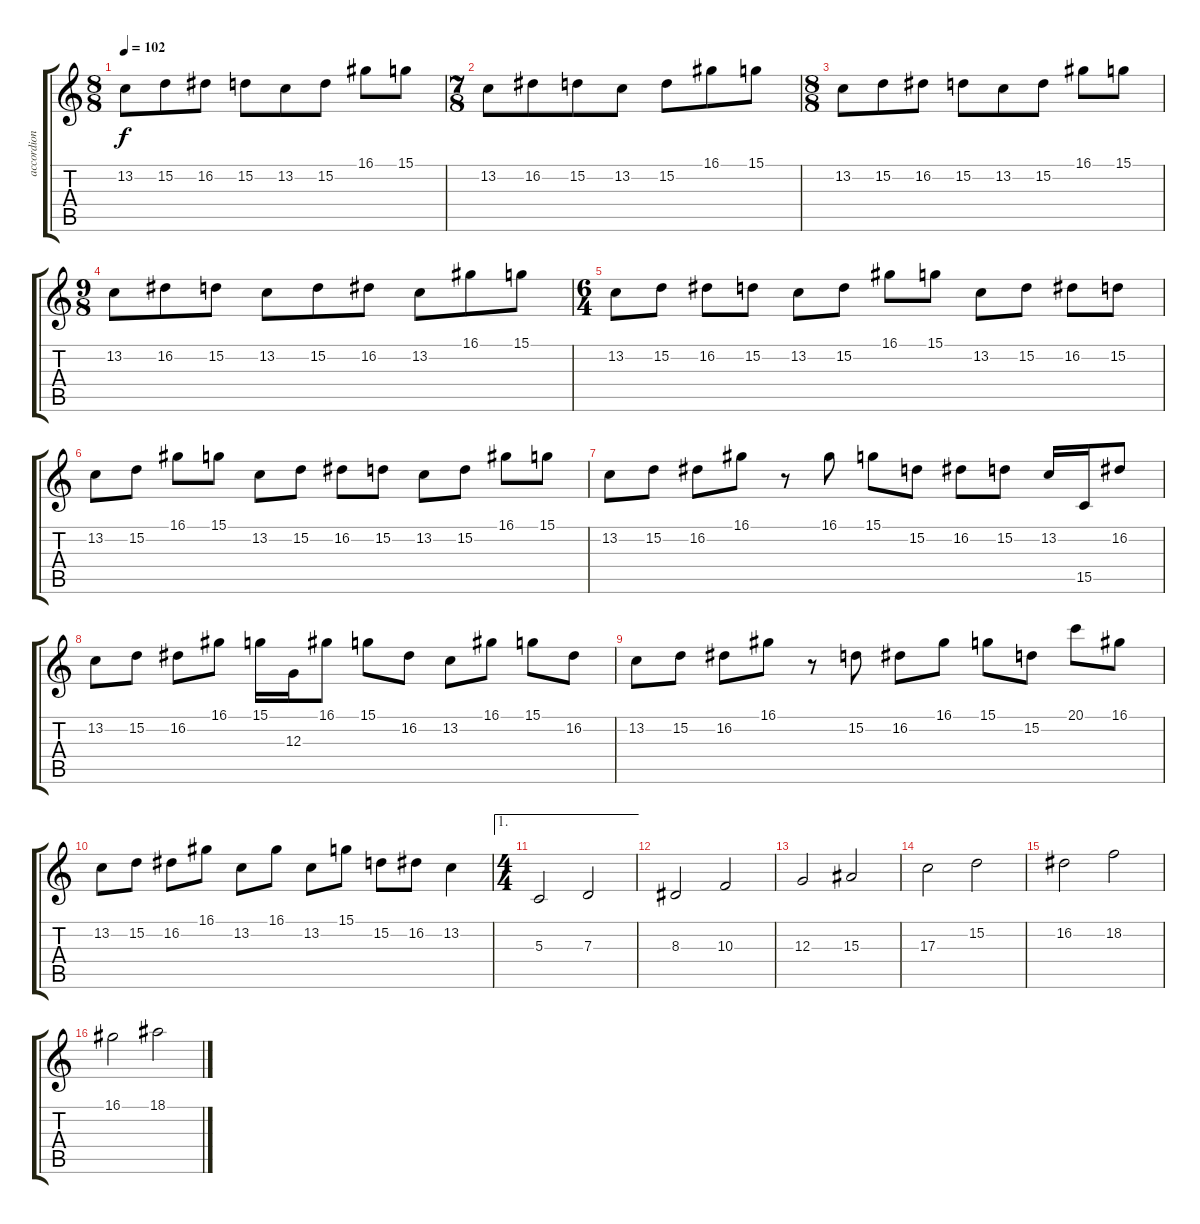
\track ("accordion" "accordion") {instrument accordion}
\staff {score tabs}
\tuning (E4 B3 G3 D3 A2 E2) {hide}
\ts (8 8)
\tempo 102
\clef g2
\ks c
13.2.8{dy f instrument accordion} 15.2.8 16.2.8 15.2.8 13.2.8 15.2.8 16.1.8 15.1.8 |
\ts (7 8)
13.2.8 16.2.8 15.2.8 13.2.8 15.2.8 16.1.8 15.1.8 |
\ts (8 8)
13.2.8 15.2.8 16.2.8 15.2.8 13.2.8 15.2.8 16.1.8 15.1.8 |
\ts (9 8)
13.2.8 16.2.8 15.2.8 13.2.8 15.2.8 16.2.8 13.2.8 16.1.8 15.1.8 |
\ts (6 4)
13.2.8 15.2.8 16.2.8 15.2.8 13.2.8 15.2.8 16.1.8 15.1.8 13.2.8 15.2.8 16.2.8 15.2.8 |
13.2.8 15.2.8 16.1.8 15.1.8 13.2.8 15.2.8 16.2.8 15.2.8 13.2.8 15.2.8 16.1.8 15.1.8 |
13.2.8 15.2.8 16.2.8 16.1.8 r.8 16.1.8 15.1.8 15.2.8 16.2.8 15.2.8 13.2.16 15.5.16 16.2.8 |
13.2.8 15.2.8 16.2.8 16.1.8 15.1.16 12.3.16 16.1.8 15.1.8 16.2.8 13.2.8 16.1.8 15.1.8 16.2.8 |
13.2.8 15.2.8 16.2.8 16.1.8 r.8 15.2.8 16.2.8 16.1.8 15.1.8 15.2.8 20.1.8 16.1.8 |
13.2.8 15.2.8 16.2.8 16.1.8 13.2.8 16.1.8 13.2.8 15.1.8 15.2.8 16.2.8 13.2.4 |
\ae 1
\ts (4 4)
5.3.2 7.3.2 |
8.3.2 10.3.2 |
12.3.2 15.3.2 |
17.3.2 15.2.2 |
16.2.2 18.2.2 |
16.1.2 18.1.2
